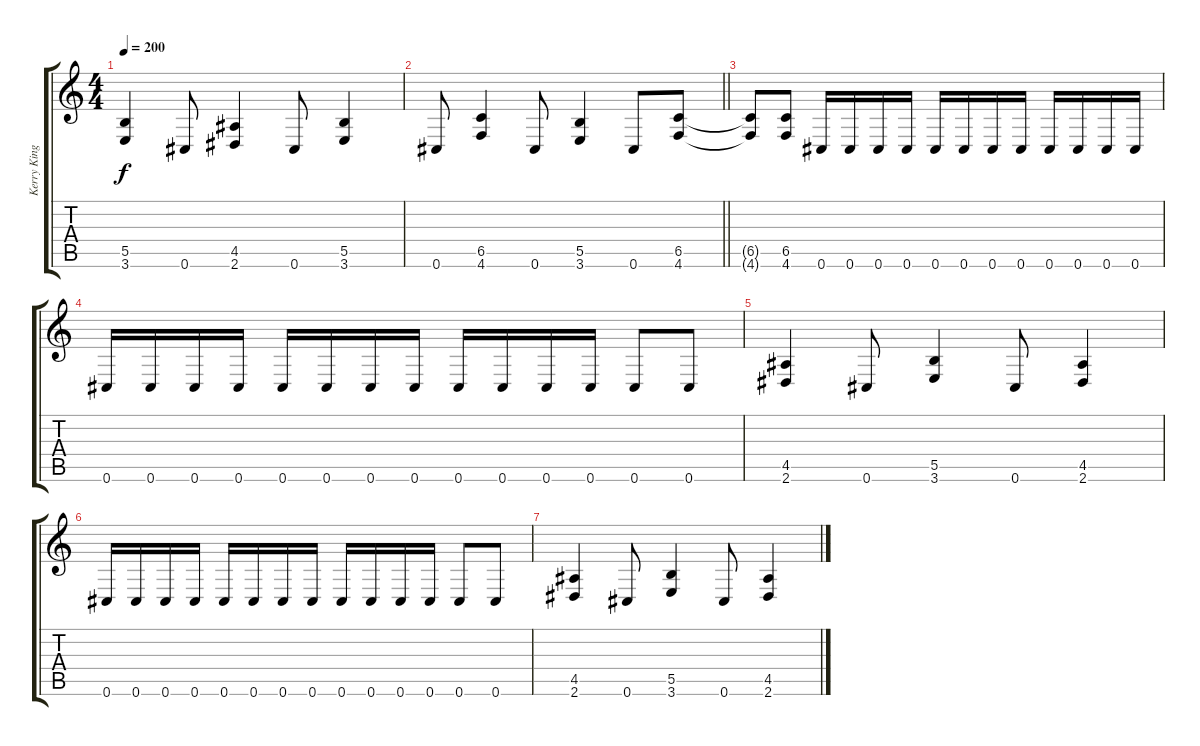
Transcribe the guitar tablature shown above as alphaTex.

\track ("Kerry King" "Kerry King") {instrument overdrivenguitar}
\staff {score tabs}
\tuning (Db4 Ab3 E3 B2 Gb2 Db2) {hide}
\ts (4 4)
\tempo 200
\clef g2
\ks c
(5.5 3.6).4{dy f} 0.6.8 (4.5 2.6).4 0.6.8 (5.5 3.6).4 |
\barLineRight lightlight
0.6.8 (6.5 4.6).4 0.6.8 (5.5 3.6).4 0.6.8 (6.5 4.6).8 |
\section ("" "")
(6.5{t} 4.6{t}).8 (6.5 4.6).8 0.6.16 0.6.16 0.6.16 0.6.16 0.6.16 0.6.16 0.6.16 0.6.16 0.6.16 0.6.16 0.6.16 0.6.16 |
0.6.16 0.6.16 0.6.16 0.6.16 0.6.16 0.6.16 0.6.16 0.6.16 0.6.16 0.6.16 0.6.16 0.6.16 0.6.8 0.6.8 |
(4.5 2.6).4 0.6.8 (5.5 3.6).4 0.6.8 (4.5 2.6).4 |
0.6.16 0.6.16 0.6.16 0.6.16 0.6.16 0.6.16 0.6.16 0.6.16 0.6.16 0.6.16 0.6.16 0.6.16 0.6.8 0.6.8 |
(4.5 2.6).4 0.6.8 (5.5 3.6).4 0.6.8 (4.5 2.6).4
